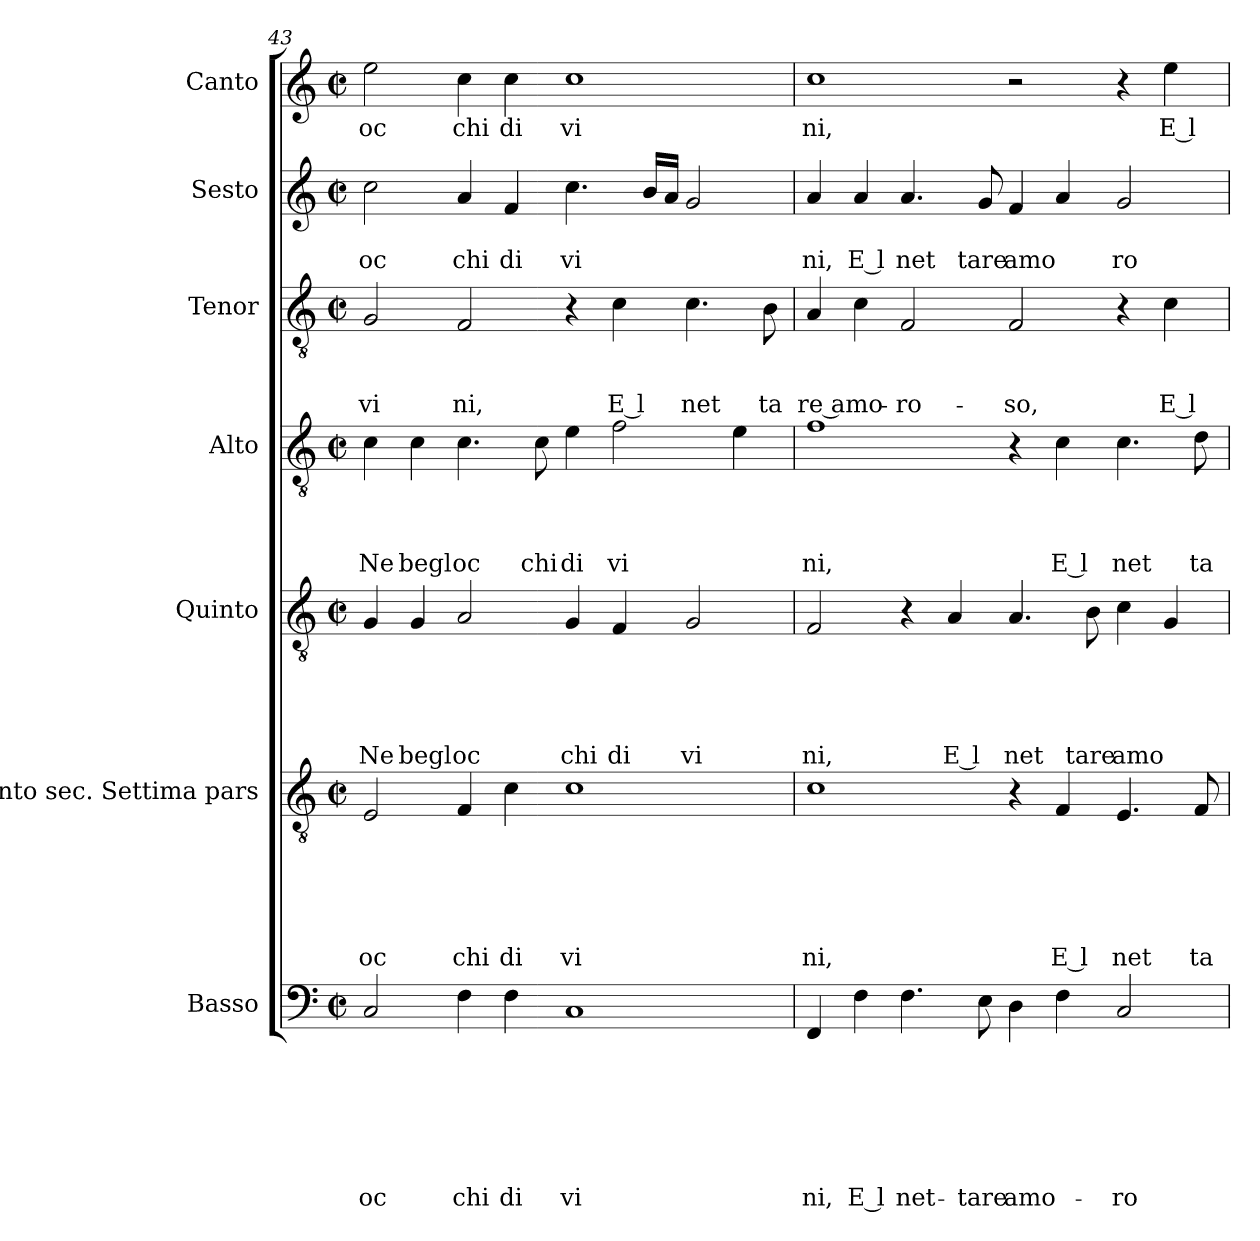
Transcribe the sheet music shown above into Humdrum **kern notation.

**kern	**text	**text	**text	**text	**text	**text	**text	**kern	**text	**text	**text	**text	**text	**text	**kern	**text	**text	**text	**text	**text	**kern	**text	**text	**text	**text	**kern	**text	**text	**text	**kern	**text	**text	**kern	**text
*part7	*part7	*part7	*part7	*part7	*part7	*part7	*part7	*part6	*part6	*part6	*part6	*part6	*part6	*part6	*part5	*part5	*part5	*part5	*part5	*part5	*part4	*part4	*part4	*part4	*part4	*part3	*part3	*part3	*part3	*part2	*part2	*part2	*part1	*part1
*staff7	*staff7	*staff7	*staff7	*staff7	*staff7	*staff7	*staff7	*staff6	*staff6	*staff6	*staff6	*staff6	*staff6	*staff6	*staff5	*staff5	*staff5	*staff5	*staff5	*staff5	*staff4	*staff4	*staff4	*staff4	*staff4	*staff3	*staff3	*staff3	*staff3	*staff2	*staff2	*staff2	*staff1	*staff1
*I"Basso	*	*	*	*	*	*	*	*I"Canto sec. Settima pars	*	*	*	*	*	*	*I"Quinto	*	*	*	*	*	*I"Alto	*	*	*	*	*I"Tenor	*	*	*	*I"Sesto	*	*	*I"Canto	*
*	*	*	*	*	*	*	*	*	*	*	*	*	*	*	*I'Quinto	*	*	*	*	*	*I'Alto	*	*	*	*	*I'Tenor	*	*	*	*I'Sesto	*	*	*I'Canto	*
*clefF4	*	*	*	*	*	*	*	*clefGv2	*	*	*	*	*	*	*clefGv2	*	*	*	*	*	*clefGv2	*	*	*	*	*clefGv2	*	*	*	*clefG2	*	*	*clefG2	*
*k[]	*	*	*	*	*	*	*	*k[]	*	*	*	*	*	*	*k[]	*	*	*	*	*	*k[]	*	*	*	*	*k[]	*	*	*	*k[]	*	*	*k[]	*
*C:	*	*	*	*	*	*	*	*C:	*	*	*	*	*	*	*C:	*	*	*	*	*	*C:	*	*	*	*	*C:	*	*	*	*C:	*	*	*C:	*
*M2/2	*	*	*	*	*	*	*	*M2/2	*	*	*	*	*	*	*M2/2	*	*	*	*	*	*M2/2	*	*	*	*	*M2/2	*	*	*	*M2/2	*	*	*M2/2	*
*met(c|)	*	*	*	*	*	*	*	*met(c|)	*	*	*	*	*	*	*met(c|)	*	*	*	*	*	*met(c|)	*	*	*	*	*met(c|)	*	*	*	*met(c|)	*	*	*met(c|)	*
=43	=43	=43	=43	=43	=43	=43	=43	=43	=43	=43	=43	=43	=43	=43	=43	=43	=43	=43	=43	=43	=43	=43	=43	=43	=43	=43	=43	=43	=43	=43	=43	=43	=43	=43
!	!	!	!	!	!	!	!LO:LY:b	!	!	!	!	!	!	!LO:LY:b	!	!	!	!	!	!LO:LY:b	!	!	!	!	!LO:LY:b	!	!	!	!LO:LY:b	!	!	!LO:LY:b	!	!LO:LY:b
2C/	.	.	.	.	.	.	oc	2E/	.	.	.	.	.	oc	4G/	.	.	.	.	Ne	4c\	.	.	.	Ne	2G/	.	.	vi	2cc\	.	oc	2ee\	oc
!	!	!	!	!	!	!	!	!	!	!	!	!	!	!	!	!	!	!	!	!LO:LY:b	!	!	!	!	!LO:LY:b	!	!	!	!	!	!	!	!	!
.	.	.	.	.	.	.	.	.	.	.	.	.	.	.	4G/	.	.	.	.	begl	4c\	.	.	.	begl	.	.	.	.	.	.	.	.	.
!	!	!	!	!	!	!	!LO:LY:b	!	!	!	!	!	!	!LO:LY:b	!	!	!	!	!	!LO:LY:b	!	!	!	!	!LO:LY:b	!	!	!	!LO:LY:b	!	!	!LO:LY:b	!	!LO:LY:b
4F\	.	.	.	.	.	.	chi	4F/	.	.	.	.	.	chi	2A/	.	.	.	.	oc	4.c\	.	.	.	oc	2F/	.	.	ni,	4a/	.	chi	4cc\	chi
!	!	!	!	!	!	!	!LO:LY:b	!	!	!	!	!	!	!LO:LY:b	!	!	!	!	!	!	!	!	!	!	!	!	!	!	!	!	!	!LO:LY:b	!	!LO:LY:b
4F\	.	.	.	.	.	.	di	4c\	.	.	.	.	.	di	.	.	.	.	.	.	.	.	.	.	.	.	.	.	.	4f/	.	di	4cc\	di
!	!	!	!	!	!	!	!	!	!	!	!	!	!	!	!	!	!	!	!	!	!	!	!	!	!LO:LY:b	!	!	!	!	!	!	!	!	!
.	.	.	.	.	.	.	.	.	.	.	.	.	.	.	.	.	.	.	.	.	8c\	.	.	.	chi	.	.	.	.	.	.	.	.	.
!	!	!	!	!	!	!	!LO:LY:b	!	!	!	!	!	!	!LO:LY:b	!	!	!	!	!	!LO:LY:b	!	!	!	!	!LO:LY:b	!	!	!	!	!	!	!LO:LY:b	!	!LO:LY:b
1C	.	.	.	.	.	.	vi	1c	.	.	.	.	.	vi	4G/	.	.	.	.	chi	4e\	.	.	.	di	4r	.	.	.	4.cc\	.	vi	1cc	vi
!	!	!	!	!	!	!	!	!	!	!	!	!	!	!	!	!	!	!	!	!LO:LY:b	!	!	!	!	!LO:LY:b	!	!	!	!LO:LY:b:rj	!	!	!	!	!
.	.	.	.	.	.	.	.	.	.	.	.	.	.	.	4F/	.	.	.	.	di	2f\	.	.	.	vi	4c\	.	.	E l	.	.	.	.	.
.	.	.	.	.	.	.	.	.	.	.	.	.	.	.	.	.	.	.	.	.	.	.	.	.	.	.	.	.	.	16b/LL	.	.	.	.
.	.	.	.	.	.	.	.	.	.	.	.	.	.	.	.	.	.	.	.	.	.	.	.	.	.	.	.	.	.	16a/JJ	.	.	.	.
!	!	!	!	!	!	!	!	!	!	!	!	!	!	!	!	!	!	!	!	!LO:LY:b	!	!	!	!	!	!	!	!	!LO:LY:b	!	!	!	!	!
.	.	.	.	.	.	.	.	.	.	.	.	.	.	.	2G/	.	.	.	.	vi	.	.	.	.	.	4.c\	.	.	net	2g/	.	.	.	.
.	.	.	.	.	.	.	.	.	.	.	.	.	.	.	.	.	.	.	.	.	4e\	.	.	.	.	.	.	.	.	.	.	.	.	.
!	!	!	!	!	!	!	!	!	!	!	!	!	!	!	!	!	!	!	!	!	!	!	!	!	!	!	!	!	!LO:LY:b	!	!	!	!	!
.	.	.	.	.	.	.	.	.	.	.	.	.	.	.	.	.	.	.	.	.	.	.	.	.	.	8B\	.	.	ta	.	.	.	.	.
!!LO:LB:g=z
=44	=44	=44	=44	=44	=44	=44	=44	=44	=44	=44	=44	=44	=44	=44	=44	=44	=44	=44	=44	=44	=44	=44	=44	=44	=44	=44	=44	=44	=44	=44	=44	=44	=44	=44
!	!	!	!	!	!	!	!LO:LY:b	!	!	!	!	!	!	!LO:LY:b	!	!	!	!	!	!LO:LY:b	!	!	!	!	!LO:LY:b	!	!	!	!LO:LY:b:rj	!	!	!LO:LY:b	!	!LO:LY:b
4FF/	.	.	.	.	.	.	ni,	1c	.	.	.	.	.	ni,	2F/	.	.	.	.	ni,	1f	.	.	.	ni,	4A/	.	.	re amo-	4a/	.	ni,	1cc	ni,
!	!	!	!	!	!	!	!LO:LY:b:rj	!	!	!	!	!	!	!	!	!	!	!	!	!	!	!	!	!	!	!	!	!	!	!	!	!LO:LY:b:rj	!	!
4F\	.	.	.	.	.	.	E l	.	.	.	.	.	.	.	.	.	.	.	.	.	.	.	.	.	.	4c\	.	.	.	4a/	.	E l	.	.
!	!	!	!	!	!	!	!LO:LY:b	!	!	!	!	!	!	!	!	!	!	!	!	!	!	!	!	!	!	!	!	!	!LO:LY:b	!	!	!LO:LY:b	!	!
4.F\	.	.	.	.	.	.	net-	.	.	.	.	.	.	.	4r	.	.	.	.	.	.	.	.	.	.	2F/	.	.	-ro-	4.a/	.	net	.	.
!	!	!	!	!	!	!	!	!	!	!	!	!	!	!	!	!	!	!	!	!LO:LY:b:rj	!	!	!	!	!	!	!	!	!	!	!	!	!	!
.	.	.	.	.	.	.	.	.	.	.	.	.	.	.	4A/	.	.	.	.	E l	.	.	.	.	.	.	.	.	.	.	.	.	.	.
!	!	!	!	!	!	!	!LO:LY:b	!	!	!	!	!	!	!	!	!	!	!	!	!	!	!	!	!	!	!	!	!	!	!	!	!LO:LY:b	!	!
8E\	.	.	.	.	.	.	-tare	.	.	.	.	.	.	.	.	.	.	.	.	.	.	.	.	.	.	.	.	.	.	8g/	.	tare	.	.
!	!	!	!	!	!	!	!LO:LY:b	!	!	!	!	!	!	!	!	!	!	!	!	!LO:LY:b	!	!	!	!	!	!	!	!	!LO:LY:b	!	!	!LO:LY:b	!	!
4D\	.	.	.	.	.	.	amo-	4r	.	.	.	.	.	.	4.A/	.	.	.	.	net	4r	.	.	.	.	2F/	.	.	-so,	4f/	.	amo	2r	.
!	!	!	!	!	!	!	!	!	!	!	!	!	!	!LO:LY:b:rj	!	!	!	!	!	!	!	!	!	!	!LO:LY:b:rj	!	!	!	!	!	!	!	!	!
4F\	.	.	.	.	.	.	.	4F/	.	.	.	.	.	E l	.	.	.	.	.	.	4c\	.	.	.	E l	.	.	.	.	4a/	.	.	.	.
!	!	!	!	!	!	!	!	!	!	!	!	!	!	!	!	!	!	!	!	!LO:LY:b	!	!	!	!	!	!	!	!	!	!	!	!	!	!
.	.	.	.	.	.	.	.	.	.	.	.	.	.	.	8B\	.	.	.	.	tare	.	.	.	.	.	.	.	.	.	.	.	.	.	.
!	!	!	!	!	!	!	!LO:LY:b	!	!	!	!	!	!	!LO:LY:b	!	!	!	!	!	!LO:LY:b	!	!	!	!	!LO:LY:b	!	!	!	!	!	!	!LO:LY:b	!	!
2C/	.	.	.	.	.	.	-ro-	4.E/	.	.	.	.	.	net	4c\	.	.	.	.	amo	4.c\	.	.	.	net	4r	.	.	.	2g/	.	ro	4r	.
!	!	!	!	!	!	!	!	!	!	!	!	!	!	!	!	!	!	!	!	!	!	!	!	!	!	!	!	!	!LO:LY:b:rj	!	!	!	!	!LO:LY:b:rj
.	.	.	.	.	.	.	.	.	.	.	.	.	.	.	4G/	.	.	.	.	.	.	.	.	.	.	4c\	.	.	E l	.	.	.	4ee\	E l
!	!	!	!	!	!	!	!	!	!	!	!	!	!	!LO:LY:b	!	!	!	!	!	!	!	!	!	!	!LO:LY:b	!	!	!	!	!	!	!	!	!
.	.	.	.	.	.	.	.	8F/	.	.	.	.	.	ta	.	.	.	.	.	.	8d\	.	.	.	ta	.	.	.	.	.	.	.	.	.
=	=	=	=	=	=	=	=	=	=	=	=	=	=	=	=	=	=	=	=	=	=	=	=	=	=	=	=	=	=	=	=	=	=	=
*-	*-	*-	*-	*-	*-	*-	*-	*-	*-	*-	*-	*-	*-	*-	*-	*-	*-	*-	*-	*-	*-	*-	*-	*-	*-	*-	*-	*-	*-	*-	*-	*-	*-	*-
